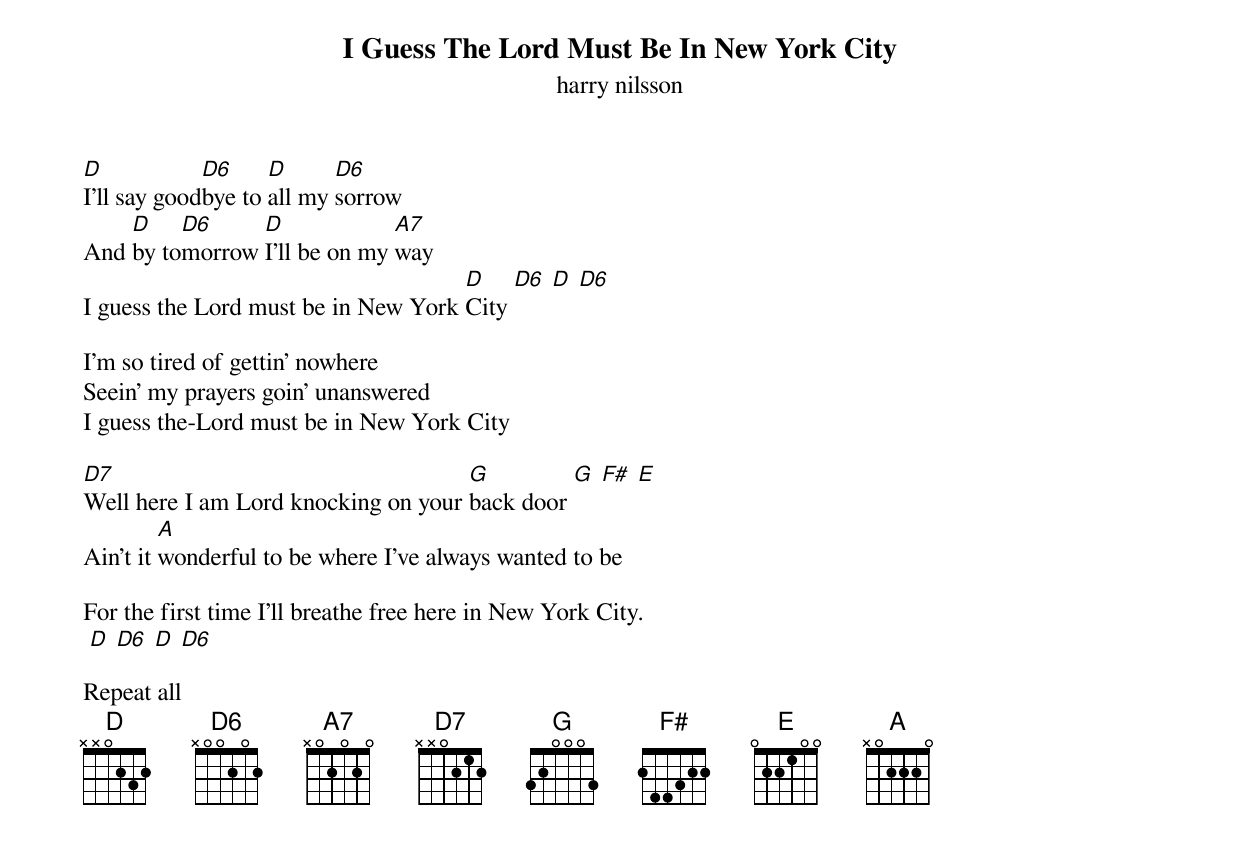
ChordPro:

{title: I Guess The Lord Must Be In New York City}
{subtitle: harry nilsson}

[D]I’ll say good[D6]bye to [D]all my [D6]sorrow
And [D]by to[D6]morrow [D]I’ll be on my [A7]way
I guess the Lord must be in New York [D]City [D6] [D] [D6]

I’m so tired of gettin’ nowhere
Seein’ my prayers goin’ unanswered
I guess the-Lord must be in New York City

[D7]Well here I am Lord knocking on your [G]back door [G] [F#] [E]
Ain’t it [A]wonderful to be where I’ve always wanted to be

For the first time I’ll breathe free here in New York City.
 [D] [D6] [D] [D6]

Repeat all
